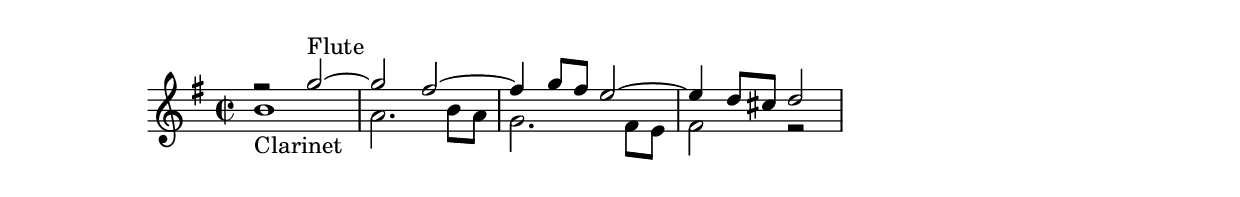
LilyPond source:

%% Do not edit this file; it is automatically
%% generated from LSR http://lsr.dsi.unimi.it
%% This file is in the public domain.
\version "2.13.31"

\header {
  lsrtags = "contexts-and-engravers, midi"

%% Translation of GIT committish: 0b55335aeca1de539bf1125b717e0c21bb6fa31b
  texidoces = "
Al producir una salida MIDI, el comportamiento predeterminado es
que cada pentagrama representa un canal MIDI, con todas las voces
de dicho pentagrama mezcladas.  Esto reduce al mínimo el riesgo de
que se agote el número de canales MIDI disponibles, pues existe un
máximo de 16 canales por pista.

Sin embargo, cuando se traslada el interpretador
@code{Staff_performer} al contexto @code{Voice}, cada voz de un
pentagrama puede tener su propio canal MIDI, como se muestra en el
siguiente ejemplo: a pesar de estar sobre el mismo pentagrama, se
crean dos canales MIDI, cada uno con un @code{midiInstrument}
distinto.

"
  doctitlees = "Modificar la salida MIDI para que tenga un canal por cada voz"

  texidoc = "
When outputting MIDI, the default behavior is for each staff to
represent one MIDI channel, with all the voices on a staff amalgamated.
This minimizes the risk of running out of MIDI channels, since there
are only 16 available per track.

However, by moving the @code{Staff_performer} to the @code{Voice}
context, each voice on a staff can have its own MIDI channel, as is
demonstrated by the following example: despite being on the same staff,
two MIDI channels are created, each with a different
@code{midiInstrument}.

"
  doctitle = "Changing MIDI output to one channel per voice"
} % begin verbatim

\score {
  \new Staff <<
    \new Voice \relative c''' {
      \set midiInstrument = #"flute"
      \voiceOne
      \key g \major
      \time 2/2
      r2 g-"Flute" ~
      g fis ~
      fis4 g8 fis e2 ~
      e4 d8 cis d2
    }
    \new Voice \relative c'' {
      \set midiInstrument = #"clarinet"
      \voiceTwo
      b1-"Clarinet"
      a2. b8 a
      g2. fis8 e
      fis2 r
    }
  >>
  \layout { }
  \midi {
    \context {
      \Staff
      \remove "Staff_performer"
    }
    \context {
      \Voice
      \consists "Staff_performer"
    }
    \context {
      \Score
      tempoWholesPerMinute = #(ly:make-moment 72 2)
    }
  }
}

